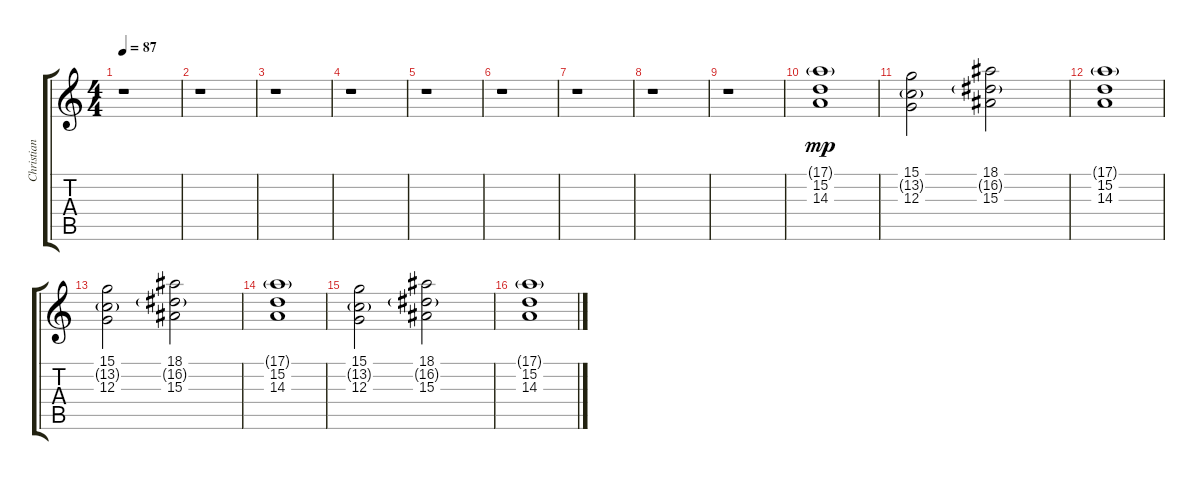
\track ("Christian \"Flake\" Lorenz - Keyboard " "Christian ") {instrument stringensemble1}
\staff {score tabs}
\tuning (E4 B3 G3 D3 A2 E2) {hide}
\ts (4 4)
\tempo 87
\clef g2
\ks c
r.1{dy f} |
r.1 |
r.1 |
r.1 |
r.1 |
r.1 |
r.1 |
r.1 |
r.1 |
(17.1{g} 15.2 14.3).1{dy mp instrument stringensemble1} |
(15.1 13.2{g} 12.3).2 (18.1 16.2{g} 15.3).2 |
(17.1{g} 15.2 14.3).1 |
(15.1 13.2{g} 12.3).2 (18.1 16.2{g} 15.3).2 |
(17.1{g} 15.2 14.3).1 |
(15.1 13.2{g} 12.3).2 (18.1 16.2{g} 15.3).2 |
(17.1{g} 15.2 14.3).1
